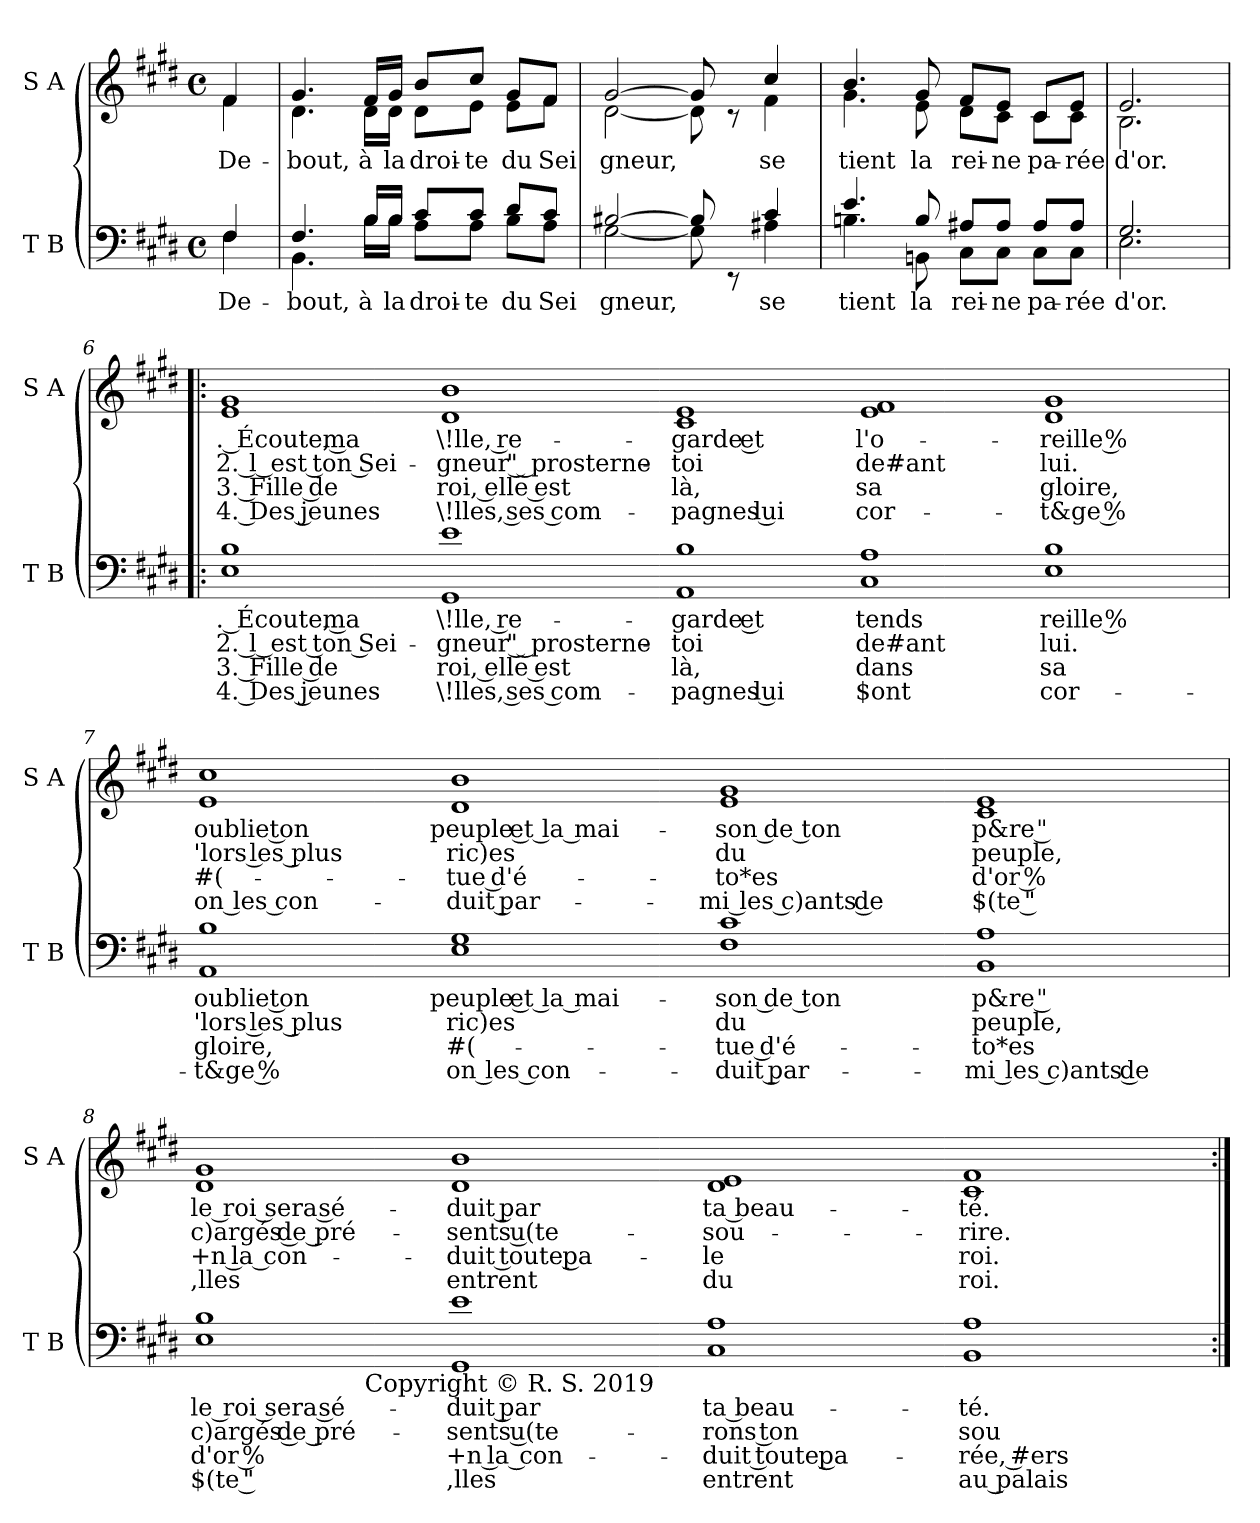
**kern	**text	**text	**text	**text	**kern	**text	**text	**text	**text
*part2	*part2	*part2	*part2	*part2	*part1	*part1	*part1	*part1	*part1
*staff2	*staff2	*staff2	*staff2	*staff2	*staff1	*staff1	*staff1	*staff1	*staff1
*I"T B	*	*	*	*	*I"S A	*	*	*	*
*I'T B	*	*	*	*	*I'S A	*	*	*	*
*clefF4	*	*	*	*	*clefG2	*	*	*	*
*k[f#c#g#d#]	*	*	*	*	*k[f#c#g#d#]	*	*	*	*
*E:	*	*	*	*	*E:	*	*	*	*
*M4/4	*	*	*	*	*M4/4	*	*	*	*
*met(c)	*	*	*	*	*met(c)	*	*	*	*
=1	=1	=1	=1	=1	=1	=1	=1	=1	=1
!	!LO:LY:a	!	!	!	!	!LO:LY:b	!	!	!
*^	*	*	*	*	*^	*	*	*	*
4F#/	4F#\	De-	.	.	.	4f#/	4f#\	De-	.	.	.
=2	=2	=2	=2	=2	=2	=2	=2	=2	=2	=2	=2
!	!	!LO:LY:a	!	!	!	!	!	!LO:LY:b	!	!	!
4.F#/	4.BB\	-bout,	.	.	.	4.g#/	4.d#\	-bout,	.	.	.
!	!	!LO:LY:a	!	!	!	!	!	!LO:LY:b	!	!	!
16B/LL	16B\LL	à	.	.	.	16f#/LL	16d#\LL	à	.	.	.
!	!	!LO:LY:a	!	!	!	!	!	!LO:LY:b	!	!	!
16B/JJ	16B\JJ	la	.	.	.	16g#/JJ	16d#\JJ	la	.	.	.
!	!	!LO:LY:a	!	!	!	!	!	!LO:LY:b	!	!	!
8c#/L	8A\L	droi-	.	.	.	8b/L	8d#\L	droi-	.	.	.
!	!	!LO:LY:a	!	!	!	!	!	!LO:LY:b	!	!	!
8c#/J	8A\J	-te	.	.	.	8cc#/J	8e\J	-te	.	.	.
!	!	!LO:LY:a	!	!	!	!	!	!LO:LY:b	!	!	!
8d#/L	8B\L	du	.	.	.	8g#/L	8e\L	du	.	.	.
!	!	!LO:LY:a	!	!	!	!	!	!LO:LY:b	!	!	!
8c#/J	8A\J	Sei	.	.	.	8f#/J	8f#\J	Sei	.	.	.
=3	=3	=3	=3	=3	=3	=3	=3	=3	=3	=3	=3
!	!	!LO:LY:a	!	!	!	!	!	!LO:LY:b	!	!	!
[>2B#X/	[<2G#\	gneur,	.	.	.	[>2g#/	[<2d#\	gneur,	.	.	.
8B#/]	8G#\]	.	.	.	.	8g#/]	8d#\]	.	.	.	.
8ryy	8rEE	.	.	.	.	8ryy	8rc	.	.	.	.
!	!	!LO:LY:a	!	!	!	!	!	!LO:LY:b	!	!	!
4c#/	4A#X\	se	.	.	.	4cc#/	4f#\	se	.	.	.
=4	=4	=4	=4	=4	=4	=4	=4	=4	=4	=4	=4
!	!	!LO:LY:a	!	!	!	!	!	!LO:LY:b	!	!	!
4.e/	4.Bn\	tient	.	.	.	4.b/	4.g#\	tient	.	.	.
!	!	!LO:LY:a	!	!	!	!	!	!LO:LY:b	!	!	!
8B/	8BBn\	la	.	.	.	8g#/	8e\	la	.	.	.
!	!	!LO:LY:a	!	!	!	!	!	!LO:LY:b	!	!	!
8A#X/L	8C#\L	rei-	.	.	.	8f#/L	8d#\L	rei-	.	.	.
!	!	!LO:LY:a	!	!	!	!	!	!LO:LY:b	!	!	!
8A#/J	8C#\J	-ne	.	.	.	8e/J	8c#\J	-ne	.	.	.
!	!	!LO:LY:a	!	!	!	!	!	!LO:LY:b	!	!	!
8A#/L	8C#\L	pa-	.	.	.	8c#/L	8c#\L	pa-	.	.	.
!	!	!LO:LY:a	!	!	!	!	!	!LO:LY:b	!	!	!
8A#/J	8C#\J	-rée	.	.	.	8e/J	8c#\J	-rée	.	.	.
=5	=5	=5	=5	=5	=5	=5	=5	=5	=5	=5	=5
!	!	!LO:LY:a	!	!	!	!	!	!LO:LY:b	!	!	!
2.G#/	2.E\	d'or.	.	.	.	2.e/	2.B\	d'or.	.	.	.
!!LO:LB:g=z
=6!|:	=6!|:	=6!|:	=6!|:	=6!|:	=6!|:	=6!|:	=6!|:	=6!|:	=6!|:	=6!|:	=6!|:
!	!	!LO:LY:a:rj	!LO:LY:a:rj	!LO:LY:a:rj	!LO:LY:a:rj	!	!	!LO:LY:b:rj	!LO:LY:b:rj	!LO:LY:b:rj	!LO:LY:b:rj
*v	*v	*	*	*	*	*	*	*	*	*	*
*	*	*	*	*	*v	*v	*	*	*	*
1E 1B	. Écoute, ma	2. l est ton Sei-	3. Fille de	4. Des jeunes	1e 1g#	. Écoute, ma	2. l est ton Sei-	3. Fille de	4. Des jeunes
!	!LO:LY:a:rj	!LO:LY:a:rj	!LO:LY:a:rj	!LO:LY:a:rj	!	!LO:LY:b:rj	!LO:LY:b:rj	!LO:LY:b:rj	!LO:LY:b:rj
1GG# 1e	\!lle, re-	-gneur " prosterne-	roi, elle est	\!lles, ses com-	1d# 1b	\!lle, re-	-gneur " prosterne-	roi, elle est	\!lles, ses com-
!	!LO:LY:a:rj	!LO:LY:a:rj	!LO:LY:a:rj	!LO:LY:a:rj	!	!LO:LY:b:rj	!LO:LY:b:rj	!LO:LY:b:rj	!LO:LY:b:rj
1AA 1B	-garde et	-toi	là,	-pagnes lui	1c# 1e	-garde et	-toi	là,	-pagnes lui
!	!LO:LY:a:rj	!LO:LY:a:rj	!LO:LY:a:rj	!LO:LY:a:rj	!	!LO:LY:b:rj	!LO:LY:b:rj	!LO:LY:b:rj	!LO:LY:b:rj
1C# 1A	tends	de#ant	dans	$ont	1e 1f#	l'o-	de#ant	sa	cor-
!	!LO:LY:a	!LO:LY:a	!LO:LY:a	!LO:LY:a	!	!LO:LY:b	!LO:LY:b	!LO:LY:b	!LO:LY:b
1E 1B	reille %	lui.	sa	cor-	1d# 1g#	-reille %	lui.	gloire,	-t&ge %
!!LO:LB:g=z
=7	=7	=7	=7	=7	=7	=7	=7	=7	=7
!	!LO:LY:a:rj	!LO:LY:a:rj	!LO:LY:a:rj	!LO:LY:a:rj	!	!LO:LY:b:rj	!LO:LY:b:rj	!LO:LY:b:rj	!LO:LY:b:rj
1AA 1B	oublie ton	'lors les plus	gloire,	-t&ge %	1e 1cc#	oublie ton	'lors les plus	#(-	on les con-
!	!LO:LY:a:rj	!LO:LY:a:rj	!LO:LY:a:rj	!LO:LY:a:rj	!	!LO:LY:b:rj	!LO:LY:b:rj	!LO:LY:b:rj	!LO:LY:b:rj
1E 1G#	peuple et la mai-	ric)es	#(-	on les con-	1d# 1b	peuple et la mai-	ric)es	-tue d'é-	-duit par-
!	!LO:LY:a:rj	!LO:LY:a:rj	!LO:LY:a:rj	!LO:LY:a:rj	!	!LO:LY:b:rj	!LO:LY:b:rj	!LO:LY:b:rj	!LO:LY:b:rj
1F# 1c#	-son de ton	du	-tue d'é-	-duit par-	1e 1g#	-son de ton	du	-to*es	-mi les c)ants de
!	!LO:LY:a	!LO:LY:a	!LO:LY:a	!LO:LY:a	!	!LO:LY:b	!LO:LY:b	!LO:LY:b	!LO:LY:b
1BB 1A	p&re "	peuple,	-to*es	-mi les c)ants de	1c# 1e	p&re "	peuple,	d'or %	$(te "
!!LO:LB:g=z
=8	=8	=8	=8	=8	=8	=8	=8	=8	=8
!	!LO:LY:a:rj	!LO:LY:a:rj	!LO:LY:a:rj	!LO:LY:a:rj	!	!LO:LY:b:rj	!LO:LY:b:rj	!LO:LY:b:rj	!LO:LY:b:rj
*^	*	*	*	*	*	*	*	*	*
1E 1B	2.ryy	le roi sera sé-	c)argés de pré-	d'or %	$(te "	1d# 1g#	le roi sera sé-	c)argés de pré-	+n la con-	,lles
!	!LO:TX:b:t=Copyright © R. S. 2019	!	!	!	!	!	!	!	!	!
.	1ryy	.	.	.	.	.	.	.	.	.
!	!	!LO:LY:a:rj	!LO:LY:a:rj	!LO:LY:a:rj	!LO:LY:a:rj	!	!LO:LY:b:rj	!LO:LY:b:rj	!LO:LY:b:rj	!LO:LY:b:rj
1GG# 1e	.	-duit par	-sents ­u(te-	+n la con-	,lles	1d# 1b	-duit par	-sents ­u(te-	-duit toute pa-	entrent
.	1ryy	.	.	.	.	.	.	.	.	.
!	!	!LO:LY:a:rj	!LO:LY:a:rj	!LO:LY:a:rj	!LO:LY:a:rj	!	!LO:LY:b:rj	!LO:LY:b:rj	!LO:LY:b:rj	!LO:LY:b:rj
1C# 1A	.	ta beau-	-rons ton	-duit toute pa-	entrent	1d# 1e	ta beau-	sou-	le	du
.	1ryy	.	.	.	.	.	.	.	.	.
!	!	!LO:LY:a	!LO:LY:a	!LO:LY:a	!LO:LY:a	!	!LO:LY:b	!LO:LY:b	!LO:LY:b	!LO:LY:b
1BB 1A	.	-té.	sou-	-rée, #ers	au palais	1c# 1f#	-té.	-rire.	roi.	roi.
.	4ryy	.	.	.	.	.	.	.	.	.
*v	*v	*	*	*	*	*	*	*	*	*
=:|!	=:|!	=:|!	=:|!	=:|!	=:|!	=:|!	=:|!	=:|!	=:|!
*-	*-	*-	*-	*-	*-	*-	*-	*-	*-
